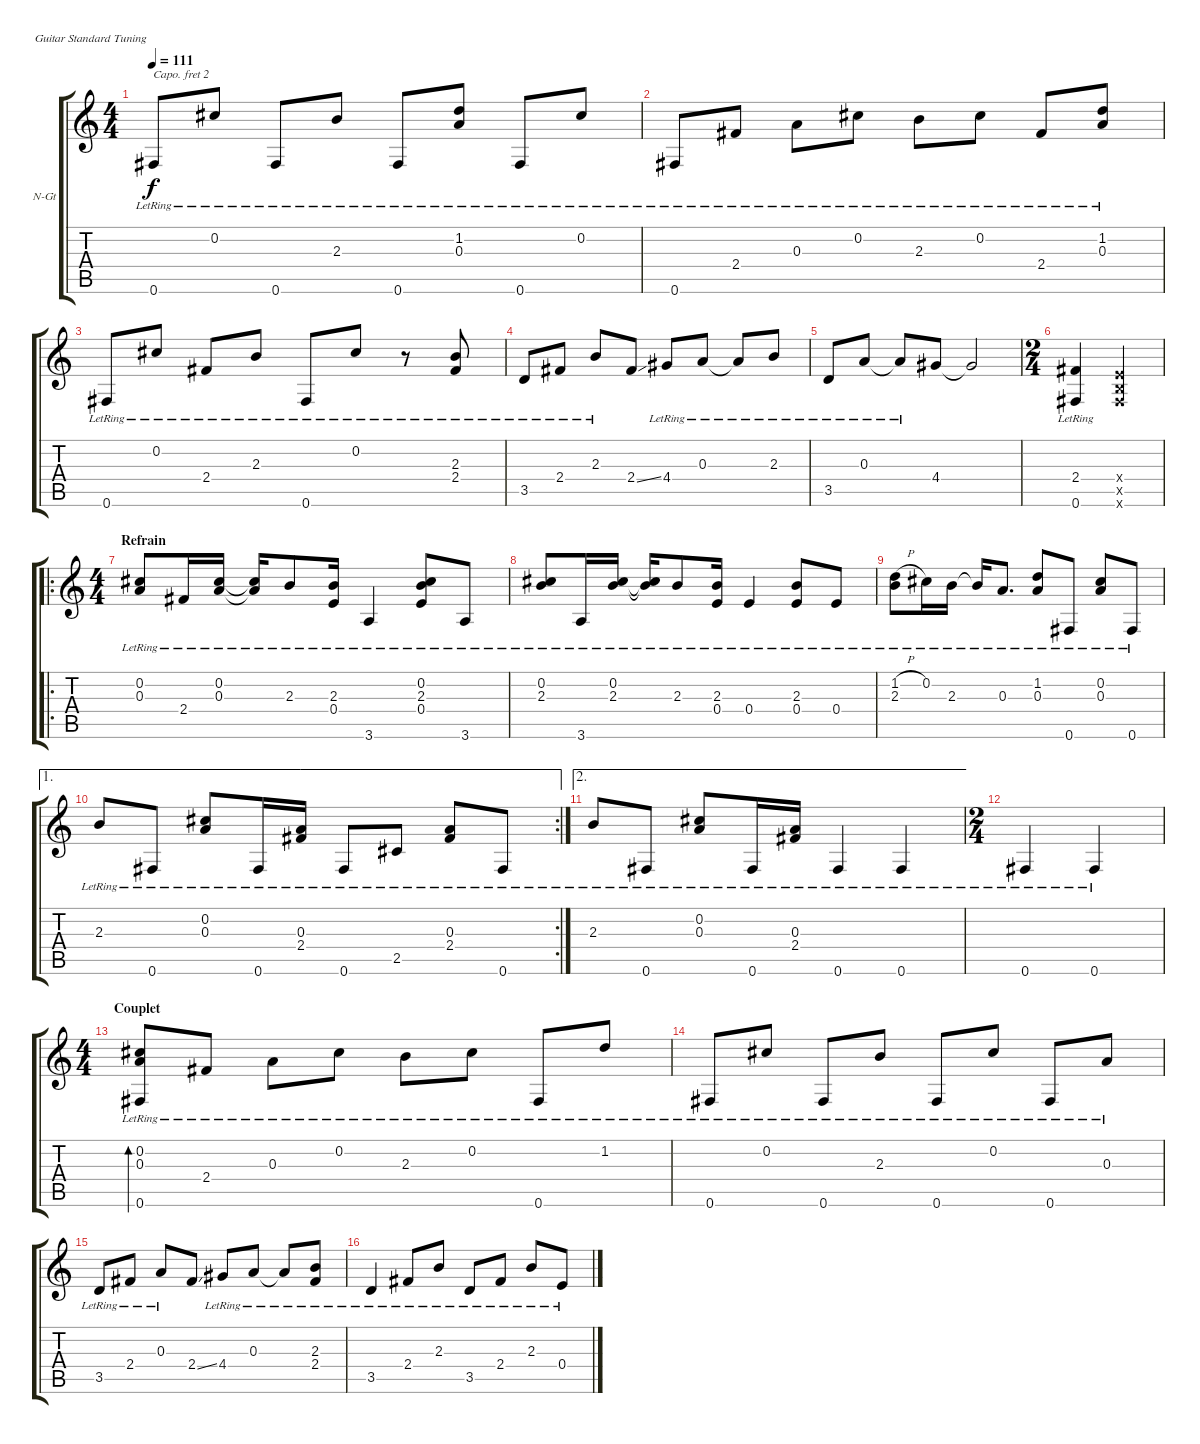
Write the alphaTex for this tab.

\bracketExtendMode groupsimilarinstruments
\firstSystemTrackNameOrientation horizontal
\otherSystemsTrackNameOrientation horizontal
\track ("Guitare" "N-Gt") {instrument acousticguitarnylon}
\staff {score tabs}
\capo 2
\tuning (E4 B3 G3 D3 A2 E2)
\ts (4 4)
\tempo 111
\clef g2
\ks c
0.6{lr}.8{dy f} 0.2{lr}.8 0.6{lr}.8 2.3{lr}.8 0.6{lr}.8 (1.2{lr} 0.3{lr}).8 0.6{lr}.8 0.2{lr}.8 |
0.6{lr}.8 2.4{lr}.8 0.3{lr}.8 0.2{lr}.8 2.3{lr}.8 0.2{lr}.8 2.4{lr}.8 (1.2{lr} 0.3{lr}).8 |
0.6{lr}.8 0.2{lr}.8 2.4{lr}.8 2.3{lr}.8 0.6{lr}.8 0.2{lr}.8 r.8 (2.3{lr} 2.4{lr}).8 |
3.5{lr}.8 2.4{lr}.8 2.3{lr}.8 2.4{ss}.8 4.4{lr}.8 0.3{lr}.8 0.3{lr t}.8 2.3{lr}.8 |
3.5{lr}.8 0.3{lr}.8 0.3{lr t}.8 4.4.8 4.4{t}.2 |
\ts (2 4)
(2.4{lr} 0.6{lr}).4 (0.4{x} 0.5{x} 0.6{x}).4 |
\ro
\ts (4 4)
\section ("" "Refrain")
(0.2{lr} 0.3{lr}).8 2.4{lr}.16 (0.2{lr} 0.3{lr}).16 (0.2{lr t} 0.3{lr t}).16 2.3{lr}.8 (2.3{lr} 0.4{lr}).16 3.6{lr}.4 (0.2{lr} 2.3{lr} 0.4{lr}).8 3.6{lr}.8 |
(0.2{lr} 2.3{lr}).8 3.6{lr}.16 (0.2{lr} 2.3{lr}).16 (0.2{lr t} 2.3{lr t}).16 2.3{lr}.8 (2.3{lr} 0.4{lr}).16 0.4{lr}.4 (2.3{lr} 0.4{lr}).8 0.4{lr}.8 |
(1.2{h} 2.3{lr}).8 0.2{lr}.16 2.3{lr}.16 2.3{lr t}.16 0.3{lr}.8{d} (1.2{lr} 0.3{lr}).8 0.6{lr}.8 (0.2{lr} 0.3{lr}).8 0.6{lr}.8 |
\ae 1
\rc 2
2.3{lr}.8 0.6{lr}.8 (0.2{lr} 0.3{lr}).8 0.6{lr}.16 (0.3{lr} 2.4{lr}).16 0.6{lr}.8 2.5{lr}.8 (0.3{lr} 2.4{lr}).8 0.6{lr}.8 |
\ae 2
2.3{lr}.8 0.6{lr}.8 (0.2{lr} 0.3{lr}).8 0.6{lr}.16 (0.3{lr} 2.4{lr}).16 0.6{lr}.4 0.6{lr}.4 |
\ts (2 4)
0.6{lr}.4 0.6{lr}.4 |
\ts (4 4)
\section ("" "Couplet")
(0.2{lr} 0.3{lr} 0.6{lr}).8{bd 60} 2.4{lr}.8 0.3{lr}.8 0.2{lr}.8 2.3{lr}.8 0.2{lr}.8 0.6{lr}.8 1.2{lr}.8 |
0.6{lr}.8 0.2{lr}.8 0.6{lr}.8 2.3{lr}.8 0.6{lr}.8 0.2{lr}.8 0.6{lr}.8 0.3{lr}.8 |
3.5{lr}.8 2.4{lr}.8 0.3{lr}.8 2.4{ss}.8 4.4{lr}.8 0.3{lr}.8 0.3{lr t}.8 (2.3{lr} 2.4{lr}).8 |
3.5{lr}.4 2.4{lr}.8 2.3{lr}.8 3.5{lr}.8 2.4{lr}.8 2.3{lr}.8 0.4{lr}.8
